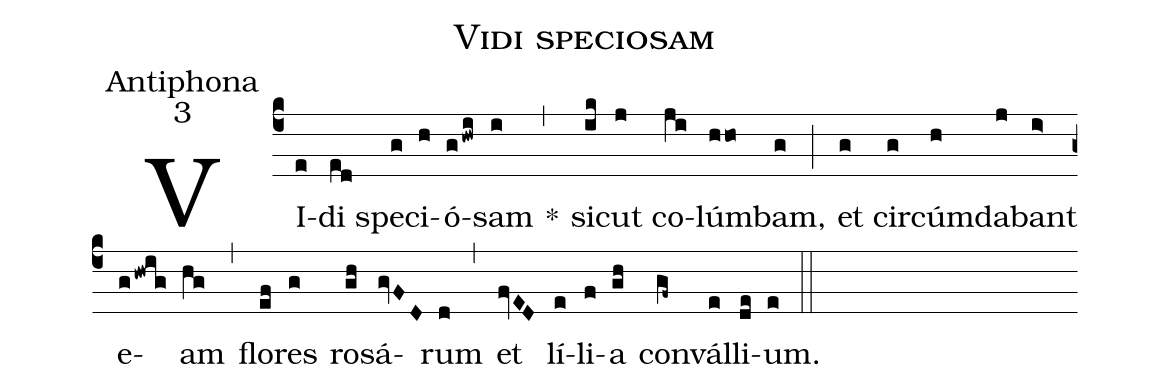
name:Vidi speciosam;
office-part:Antiphona;
mode:3;
%%
(c4)VI(e)di(ed) spe(g)ci(h)ó(ghwi)sam(i) *(,) si(ik)cut(j) co(ji)lúm(hho)bam,(g) (;) et(g) cir(g)cúm(h)da(j)bant(i>) e(ghwig)am(hg) (,) flo(ef)res(g) ro(gh)sá(gvFD)rum(d) (,) et(fvED) lí(e)li(f)a(gh) con(gf~)vál(e)li(de)um.(e) (::)
